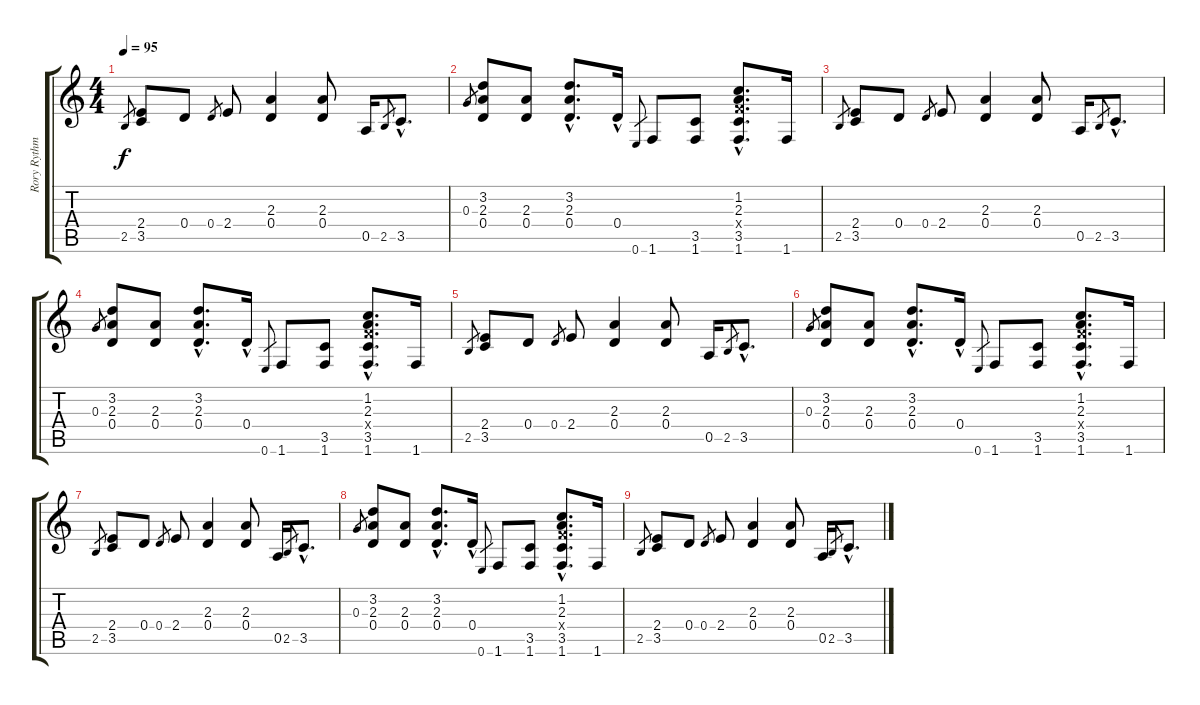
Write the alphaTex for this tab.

\track ("Rory Rythmic" "Rory Rythm") {instrument overdrivenguitar}
\staff {score tabs}
\tuning (E4 B3 G3 D3 A2 E2) {hide}
\ts (4 4)
\tempo 95
\clef g2
\ks c
2.5.8{gr dy f} (2.4 3.5).8 0.4.8 0.4.8{gr} 2.4.8 (2.3 0.4).4 (2.3 0.4).8 0.5.16 2.5.8{gr} 3.5{hac}.8{d} |
0.3.8{gr} (3.2 2.3 0.4).8 (2.3 0.4).8 (3.2{hac} 2.3{hac} 0.4{hac}).8{d} 0.4{hac}.16 0.6.8{gr} 1.6.8 (3.5 1.6).8 (1.2{hac} 2.3{hac} 3.4{hac x} 3.5{hac} 1.6{hac}).8{d} 1.6.16 |
2.5.8{gr} (2.4 3.5).8 0.4.8 0.4.8{gr} 2.4.8 (2.3 0.4).4 (2.3 0.4).8 0.5.16 2.5.8{gr} 3.5{hac}.8{d} |
0.3.8{gr} (3.2 2.3 0.4).8 (2.3 0.4).8 (3.2{hac} 2.3{hac} 0.4{hac}).8{d} 0.4{hac}.16 0.6.8{gr} 1.6.8 (3.5 1.6).8 (1.2{hac} 2.3{hac} 3.4{hac x} 3.5{hac} 1.6{hac}).8{d} 1.6.16 |
2.5.8{gr} (2.4 3.5).8 0.4.8 0.4.8{gr} 2.4.8 (2.3 0.4).4 (2.3 0.4).8 0.5.16 2.5.8{gr} 3.5{hac}.8{d} |
0.3.8{gr} (3.2 2.3 0.4).8 (2.3 0.4).8 (3.2{hac} 2.3{hac} 0.4{hac}).8{d} 0.4{hac}.16 0.6.8{gr} 1.6.8 (3.5 1.6).8 (1.2{hac} 2.3{hac} 3.4{hac x} 3.5{hac} 1.6{hac}).8{d} 1.6.16 |
2.5.8{gr} (2.4 3.5).8 0.4.8 0.4.8{gr} 2.4.8 (2.3 0.4).4 (2.3 0.4).8 0.5.16 2.5.8{gr} 3.5{hac}.8{d} |
0.3.8{gr} (3.2 2.3 0.4).8 (2.3 0.4).8 (3.2{hac} 2.3{hac} 0.4{hac}).8{d} 0.4{hac}.16 0.6.8{gr} 1.6.8 (3.5 1.6).8 (1.2{hac} 2.3{hac} 3.4{hac x} 3.5{hac} 1.6{hac}).8{d} 1.6.16 |
2.5.8{gr} (2.4 3.5).8 0.4.8 0.4.8{gr} 2.4.8 (2.3 0.4).4 (2.3 0.4).8 0.5.16 2.5.8{gr} 3.5{hac}.8{d}
